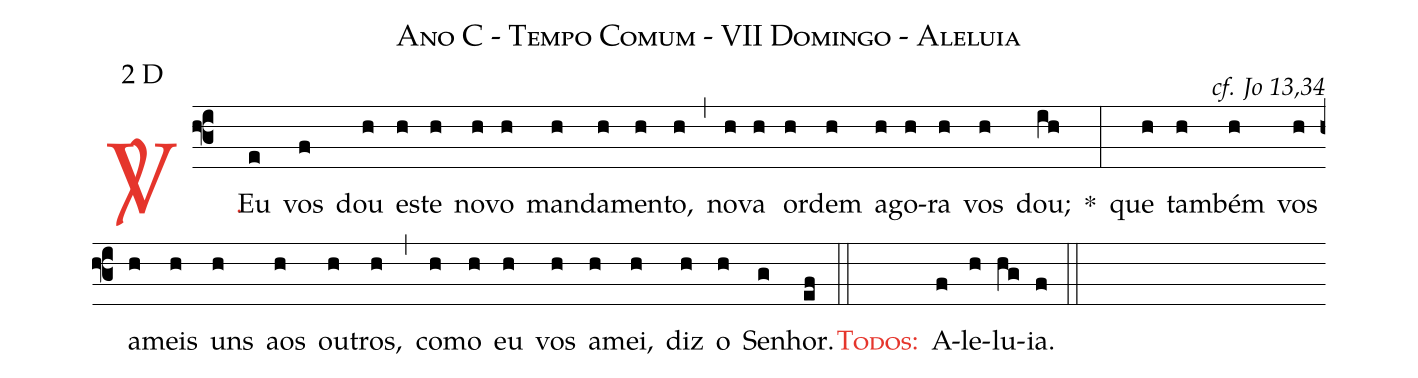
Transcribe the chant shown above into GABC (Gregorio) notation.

name: Ano C - Tempo Comum - VII Domingo - Aleluia;
mode: 2;
mode-differentia: D;
commentary: cf. Jo 13,34;
%%
(f3)

<c><sp>V/</sp>.</c>() Eu(e) vos(f) dou(h) es(h)te(h) no(h)vo(h) man(h)da(h)men(h)to,(h) (,)
no(h)va(h) or(h)dem(h) a(h)go(h)ra(h) vos(h) dou;(ih) *(:)
que(h) tam(h)bém(h) vos(h) a(h)meis(h) uns(h) aos(h) ou(h)tros,(h) (,)
co(h)mo(h) eu(h) vos(h) a(h)mei,(h) diz(h) o(h) Se(g)nhor.(ef)

(::)

<c><sc>Todos</sc>:</c>() A(f)le(h)lu(hg)ia.(f)

(::)
